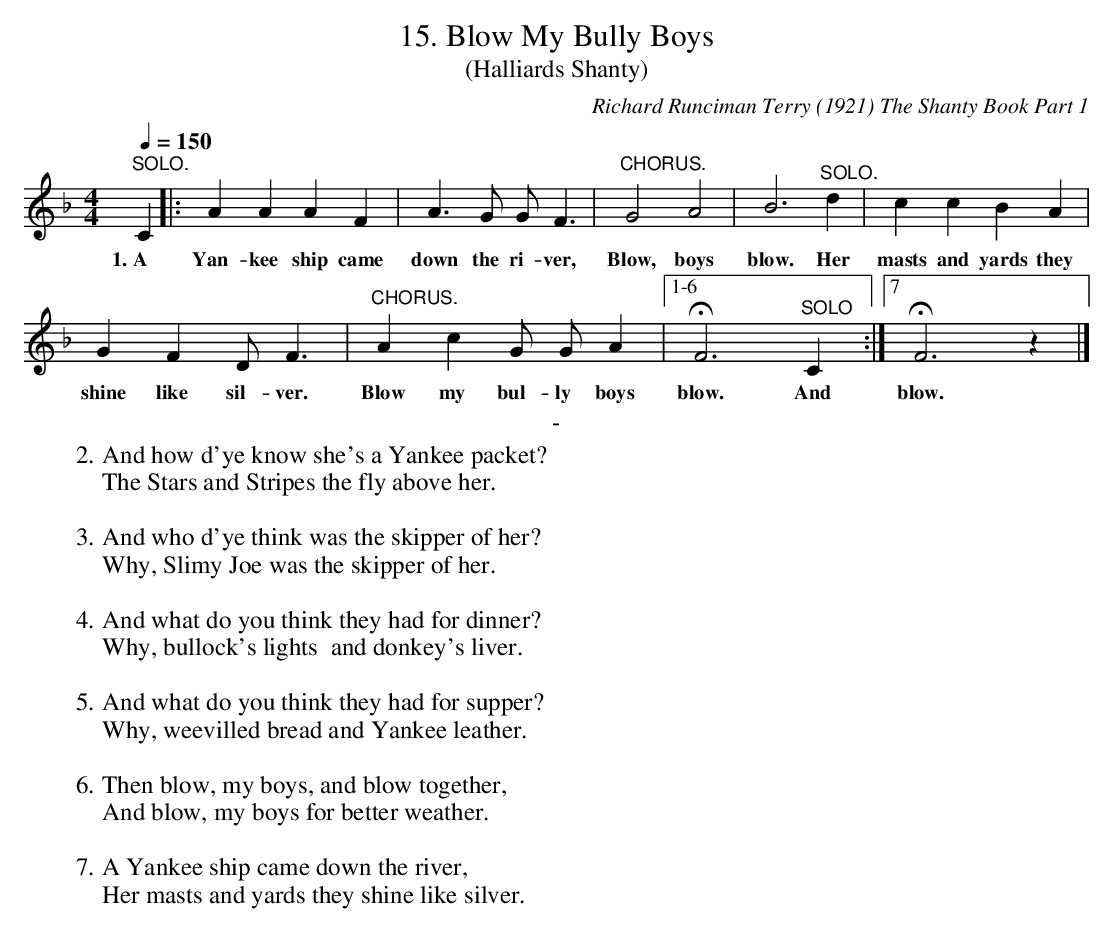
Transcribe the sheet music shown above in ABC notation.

X:1
T:15. Blow My Bully Boys
T:(Halliards Shanty)
C:Richard Runciman Terry (1921) The Shanty Book Part 1
L:1/4
Q:1/4=150
M:4/4
K:F
"^SOLO." C |: A A A F | A3/2 G/ G/ F3/2 |"^CHORUS." G2 A2 | B3 "^SOLO." d | c c B A |$ G F D/ F3/2 |
w: 1.~A | Yan-kee ship came | down the ri-ver, | Blow, boys | blow. Her | masts and yards they | shine like sil-ver. |
"^CHORUS." A c G/ G/ A |1-6 HF3"^SOLO" C :|7  HF3 z |]
w: Blow my bul-ly boys | blow. And | blow. |
T: -
W: 2. And how d'ye know she's a Yankee packet?
W: The Stars and Stripes the fly above her.
W:
W: 3. And who d'ye think was the skipper of her?
W: Why, Slimy Joe was the skipper of her.
W:
W: 4. And what do you think they had for dinner?
W: Why, bullock's lights  and donkey's liver.
W:
W: 5. And what do you think they had for supper?
W: Why, weevilled bread and Yankee leather.
W:
W: 6. Then blow, my boys, and blow together,
W: And blow, my boys for better weather.
W:
W: 7. A Yankee ship came down the river,
W: Her masts and yards they shine like silver.
